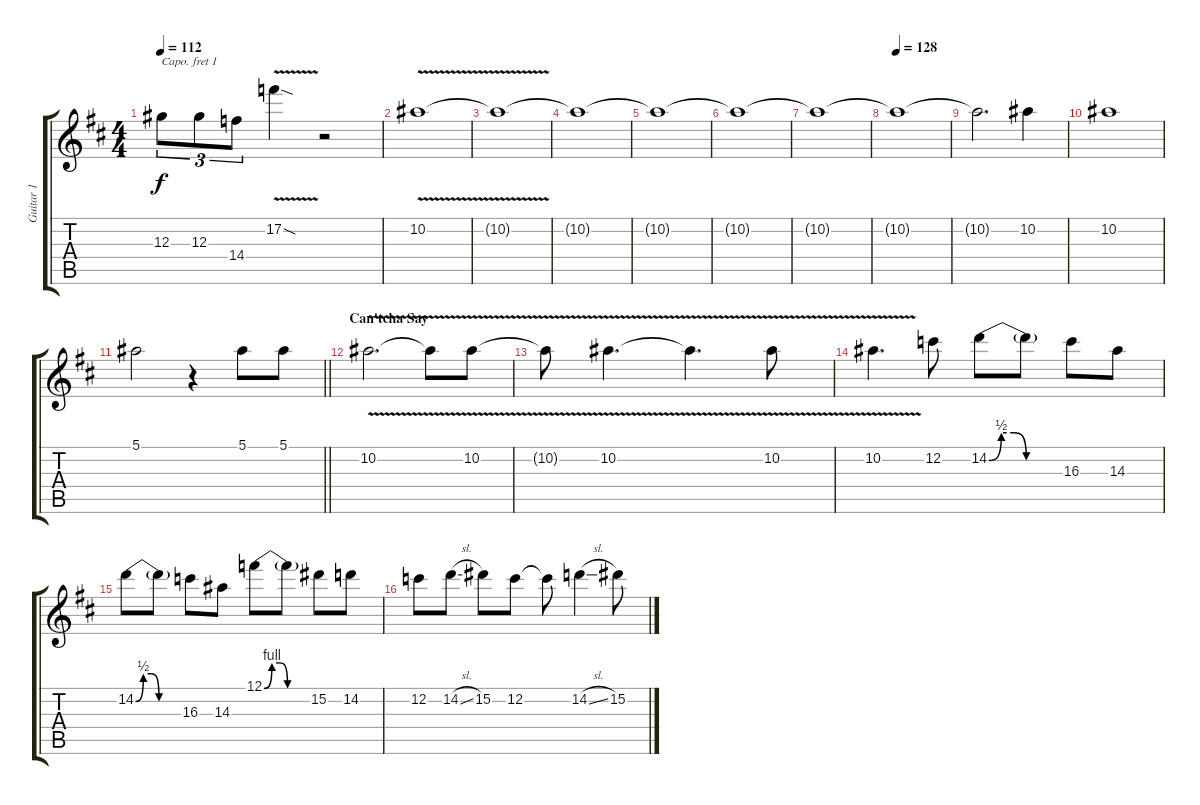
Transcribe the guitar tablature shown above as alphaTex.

\track ("Guitar 1" "Guitar 1") {instrument distortionguitar}
\staff {score tabs}
\capo 1
\tuning (E4 B3 G3 D3 A2 D2) {hide}
\ts (4 4)
\tempo 112
\clef g2
\ks d
12.3.8{tu (3 2) dy f} 12.3.8{tu (3 2)} 14.4.8{tu (3 2)} 17.2{v sod}.4 r.2 |
10.2{v}.1 |
10.2{t}.1 |
10.2{t}.1 |
10.2{t}.1 |
10.2{t}.1 |
10.2{t}.1 |
\tempo 128
10.2{t}.1 |
10.2{t}.2{d} 10.2.4 |
10.2.1 |
\barLineRight lightlight
5.1.2 r.4 5.1.8 5.1.8 |
\section ("" "Can'tcha Say")
10.2{v}.2{d} 10.2{t}.8 10.2{v}.8 |
10.2{v t}.8 10.2{v}.4{d} 10.2{t}.4{d} 10.2{v}.8 |
10.2{v}.4{d} 12.2.8 14.2{be (custom 0 0 10 2 20 2 30 0 60 0)}.8 14.2{t}.8 16.3.8 14.3.8 |
14.2{be (custom 0 0 10 2 20 2 30 0 60 0)}.8 14.2{t}.8 16.3.8 14.3.8 12.1{be (custom 0 0 10 4 20 4 30 0 60 0)}.8 12.1{t}.8 15.2.8 14.2.8 |
12.2.8 14.2{sl}.8 15.2.8 12.2.8 12.2{t}.8 14.2{sl}.4 15.2.8
